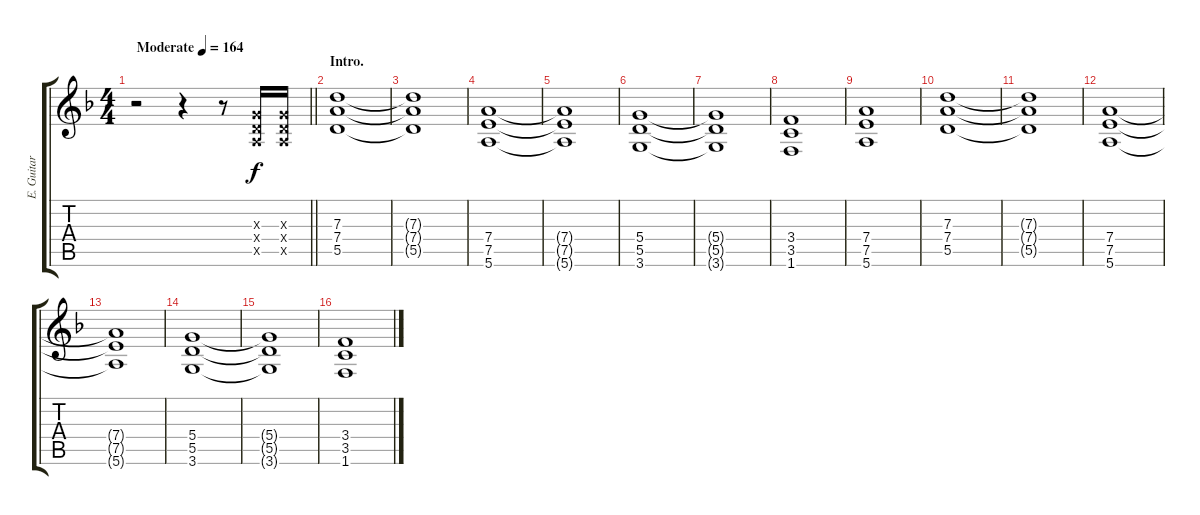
\track ("E. Guitar II" "E. Guitar ") {instrument overdrivenguitar}
\staff {score tabs}
\tuning (E4 B3 G3 D3 A2 E2) {hide}
\ts (4 4)
\tempo (164 "Moderate")
\clef g2
\barLineRight lightlight
\ks f
r.2{dy f instrument overdrivenguitar} r.4 r.8 (0.3{x} 0.4{x} 0.5{x}).16 (0.3{x} 0.4{x} 0.5{x}).16 |
\section ("" "Intro.")
(7.3 7.4 5.5).1 |
(7.3{t} 7.4{t} 5.5{t}).1 |
(7.4 7.5 5.6).1 |
(7.4{t} 7.5{t} 5.6{t}).1 |
(5.4 5.5 3.6).1 |
(5.4{t} 5.5{t} 3.6{t}).1 |
(3.4 3.5 1.6).1 |
(7.4 7.5 5.6).1 |
(7.3 7.4 5.5).1 |
(7.3{t} 7.4{t} 5.5{t}).1 |
(7.4 7.5 5.6).1 |
(7.4{t} 7.5{t} 5.6{t}).1 |
(5.4 5.5 3.6).1 |
(5.4{t} 5.5{t} 3.6{t}).1 |
(3.4 3.5 1.6).1
